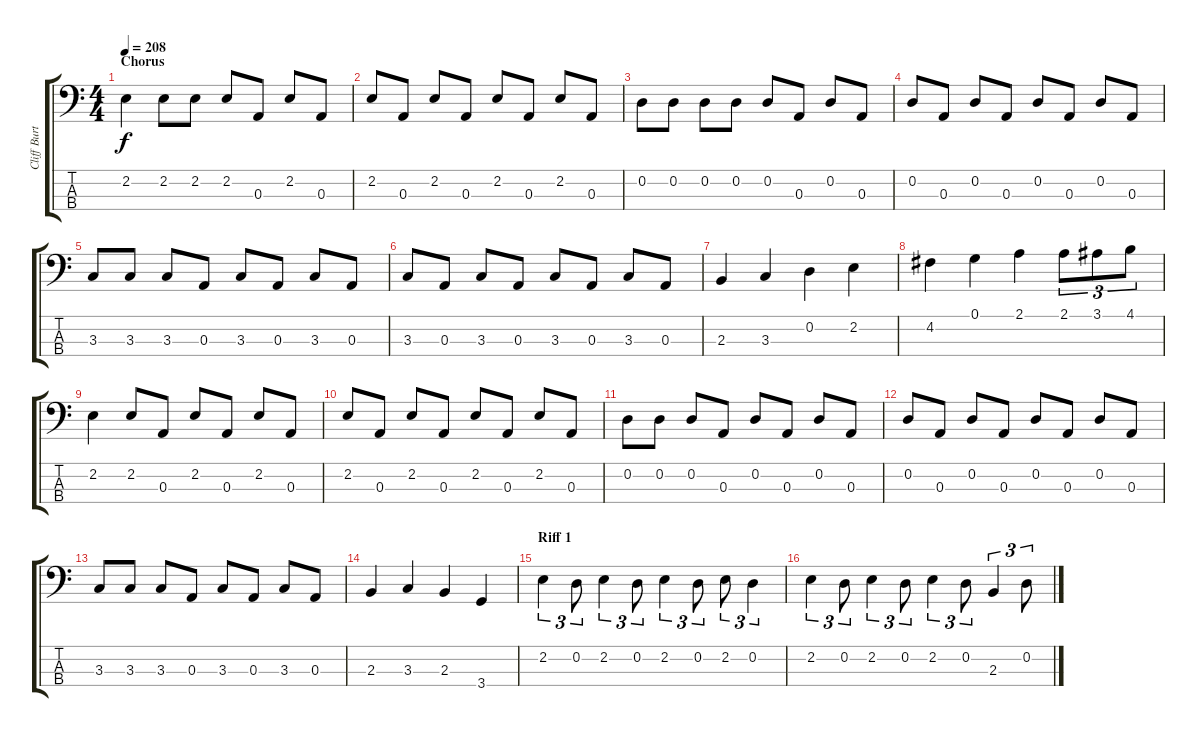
\track ("Cliff Burton (Bass)" "Cliff Burt") {instrument electricbassfinger}
\staff {score tabs}
\tuning (G2 D2 A1 E1) {hide}
\ts (4 4)
\section ("" "Chorus")
\tempo 208
\clef f4
\ks c
2.2.4{dy f} 2.2.8 2.2.8 2.2.8 0.3.8 2.2.8 0.3.8 |
2.2.8 0.3.8 2.2.8 0.3.8 2.2.8 0.3.8 2.2.8 0.3.8 |
0.2.8 0.2.8 0.2.8 0.2.8 0.2.8 0.3.8 0.2.8 0.3.8 |
0.2.8 0.3.8 0.2.8 0.3.8 0.2.8 0.3.8 0.2.8 0.3.8 |
3.3.8 3.3.8 3.3.8 0.3.8 3.3.8 0.3.8 3.3.8 0.3.8 |
3.3.8 0.3.8 3.3.8 0.3.8 3.3.8 0.3.8 3.3.8 0.3.8 |
2.3.4 3.3.4 0.2.4 2.2.4 |
4.2.4 0.1.4 2.1.4 2.1.8{tu (3 2)} 3.1.8{tu (3 2)} 4.1.8{tu (3 2)} |
2.2.4 2.2.8 0.3.8 2.2.8 0.3.8 2.2.8 0.3.8 |
2.2.8 0.3.8 2.2.8 0.3.8 2.2.8 0.3.8 2.2.8 0.3.8 |
0.2.8 0.2.8 0.2.8 0.3.8 0.2.8 0.3.8 0.2.8 0.3.8 |
0.2.8 0.3.8 0.2.8 0.3.8 0.2.8 0.3.8 0.2.8 0.3.8 |
3.3.8 3.3.8 3.3.8 0.3.8 3.3.8 0.3.8 3.3.8 0.3.8 |
2.3.4 3.3.4 2.3.4 3.4.4 |
\section ("" "Riff 1")
2.2.4{tu (3 2)} 0.2.8{tu (3 2)} 2.2.4{tu (3 2)} 0.2.8{tu (3 2)} 2.2.4{tu (3 2)} 0.2.8{tu (3 2)} 2.2.8{tu (3 2)} 0.2.4{tu (3 2)} |
2.2.4{tu (3 2)} 0.2.8{tu (3 2)} 2.2.4{tu (3 2)} 0.2.8{tu (3 2)} 2.2.4{tu (3 2)} 0.2.8{tu (3 2)} 2.3.4{tu (3 2)} 0.2.8{tu (3 2)}
